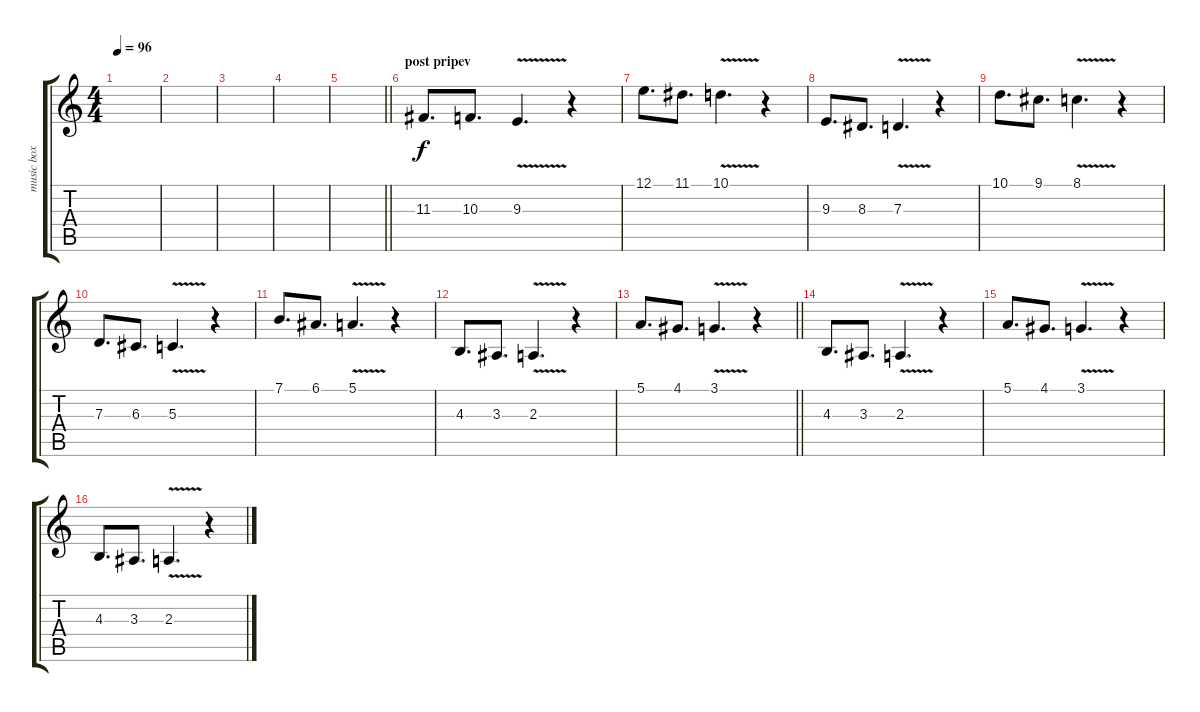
\track ("music box" "music box") {instrument musicbox}
\staff {score tabs}
\tuning (E4 B3 G3 D3 A2 E2) {hide}
\ts (4 4)
\tempo 96
\clef g2
\ks c
|
|
|
|
\barLineRight lightlight
|
\section ("" "post pripev")
11.3.8{d} 10.3.8{d} 9.3{v}.4{d} r.4 |
12.1.8{d} 11.1.8{d} 10.1{v}.4{d} r.4 |
9.3.8{d} 8.3.8{d} 7.3{v}.4{d} r.4 |
10.1.8{d} 9.1.8{d} 8.1{v}.4{d} r.4 |
7.3.8{d} 6.3.8{d} 5.3{v}.4{d} r.4 |
7.1.8{d} 6.1.8{d} 5.1{v}.4{d} r.4 |
4.3.8{d} 3.3.8{d} 2.3{v}.4{d} r.4 |
\barLineRight lightlight
5.1.8{d} 4.1.8{d} 3.1{v}.4{d} r.4 |
4.3.8{d} 3.3.8{d} 2.3{v}.4{d} r.4 |
5.1.8{d} 4.1.8{d} 3.1{v}.4{d} r.4 |
4.3.8{d} 3.3.8{d} 2.3{v}.4{d} r.4
